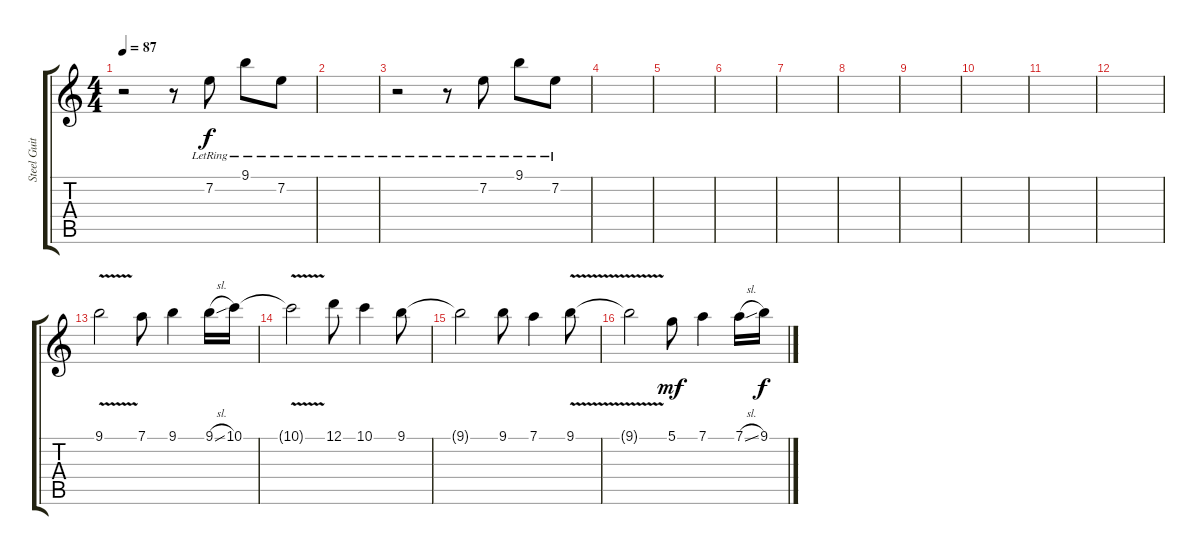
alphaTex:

\track ("Steel Guitar" "Steel Guit") {instrument acousticguitarnylon}
\staff {score tabs}
\tuning (D4 A3 F3 C3 G2 C2) {hide}
\ts (4 4)
\tempo 87
\clef g2
\ks c
r.2{dy f} r.8 7.2{lr}.8 9.1{lr}.8 7.2{lr}.8 |
|
r.2 r.8 7.2{lr}.8 9.1{lr}.8 7.2{lr}.8 |
|
|
|
|
|
|
|
|
|
9.1{v}.2 7.1.8 9.1.4 9.1{sl}.16 10.1.16 |
10.1{v t}.2 12.1.8 10.1.4 9.1.8 |
9.1{t}.2 9.1.8 7.1.4 9.1{v}.8 |
9.1{t}.2 5.1.8{dy mf} 7.1.4 7.1{sl}.16 9.1.16{dy f}
